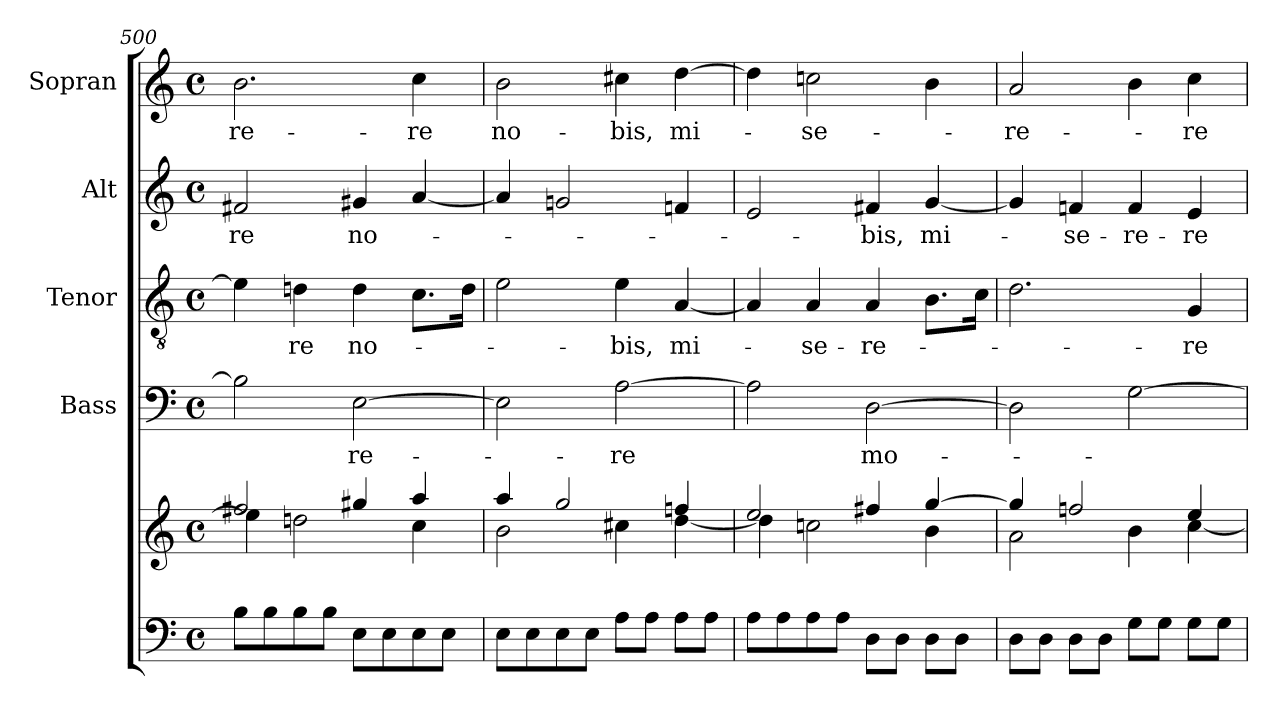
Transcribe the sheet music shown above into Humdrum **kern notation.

**kern	**kern	**kern	**text	**kern	**text	**kern	**text	**kern	**text
*part5	*part5	*part4	*part4	*part3	*part3	*part2	*part2	*part1	*part1
*staff6	*staff5	*staff4	*staff4	*staff3	*staff3	*staff2	*staff2	*staff1	*staff1
*	*	*I"Bass	*	*I"Tenor	*	*I"Alt	*	*I"Sopran	*
*	*	*I'B.	*	*I'T.	*	*I'A.	*	*I'S.	*
*clefF4	*clefG2	*clefF4	*	*clefGv2	*	*clefG2	*	*clefG2	*
*k[]	*k[]	*k[]	*	*k[]	*	*k[]	*	*k[]	*
*C:	*C:	*C:	*	*C:	*	*C:	*	*C:	*
*M4/4	*M4/4	*M4/4	*	*M4/4	*	*M4/4	*	*M4/4	*
*met(c)	*met(c)	*met(c)	*	*met(c)	*	*met(c)	*	*met(c)	*
=500	=500	=500	=500	=500	=500	=500	=500	=500	=500
*	*^	*	*	*	*	*	*	*	*
!	!	!	!	!	!	!	!	!LO:LY:b	!	!LO:LY:b
8B\L	2ff#X/	4ee\]	2B\]	.	4e\]	.	2f#X/	-re	2.b\	-re-
8B\	.	.	.	.	.	.	.	.	.	.
!	!	!	!	!	!	!LO:LY:b	!	!	!	!
8B\	.	2ddn\	.	.	4dn\	-re	.	.	.	.
8B\J	.	.	.	.	.	.	.	.	.	.
!	!	!	!	!LO:LY:b	!	!LO:LY:b	!	!LO:LY:b	!	!
8E\L	4gg#X/	.	[2E\	-re-	4d\	no-	4g#X/	no-	.	.
8E\	.	.	.	.	.	.	.	.	.	.
!	!	!	!	!	!	!	!	!	!	!LO:LY:b
8E\	4aa/	4cc\	.	.	8.c\L	.	[4a/	.	4cc\	-re
8E\J	.	.	.	.	.	.	.	.	.	.
.	.	.	.	.	16d\Jk	.	.	.	.	.
=501	=501	=501	=501	=501	=501	=501	=501	=501	=501	=501
!	!	!	!	!	!	!	!	!	!	!LO:LY:b
8E\L	4aa/	2b\	2E\]	.	2e\	.	4a/]	.	2b\	no-
8E\	.	.	.	.	.	.	.	.	.	.
8E\	2gg/	.	.	.	.	.	2gn/	.	.	.
8E\J	.	.	.	.	.	.	.	.	.	.
!	!	!	!	!LO:LY:b	!	!LO:LY:b	!	!	!	!LO:LY:b
8A\L	.	4cc#X\	[2A\	-re	4e\	-bis,	.	.	4cc#X\	-bis,
8A\J	.	.	.	.	.	.	.	.	.	.
!	!	!	!	!	!	!LO:LY:b	!	!	!	!LO:LY:b
8A\L	4ffn/	[<4dd\	.	.	[4A/	mi-	4fn/	.	[4dd\	mi-
8A\J	.	.	.	.	.	.	.	.	.	.
!!LO:LB:g=z
=502	=502	=502	=502	=502	=502	=502	=502	=502	=502	=502
8A\L	2ee/	4dd\]	2A\]	.	4A/]	.	2e/	.	4dd\]	.
8A\	.	.	.	.	.	.	.	.	.	.
!	!	!	!	!	!	!LO:LY:b	!	!	!	!LO:LY:b
8A\	.	2ccn\	.	.	4A/	-se-	.	.	2ccn\	-se-
8A\J	.	.	.	.	.	.	.	.	.	.
!	!	!	!	!LO:LY:b	!	!LO:LY:b	!	!LO:LY:b	!	!
8D\L	4ff#X/	.	[2D\	mo-	4A/	-re-	4f#X/	-bis,	.	.
8D\J	.	.	.	.	.	.	.	.	.	.
!	!	!	!	!	!	!	!	!LO:LY:b	!	!
8D\L	[>4gg/	4b\	.	.	8.B\L	.	[4g/	mi-	4b\	.
8D\J	.	.	.	.	.	.	.	.	.	.
.	.	.	.	.	16c\Jk	.	.	.	.	.
=503	=503	=503	=503	=503	=503	=503	=503	=503	=503	=503
!	!	!	!	!	!	!	!	!	!	!LO:LY:b
8D\L	4gg/]	2a\	2D\]	.	2.d\	.	4g/]	.	2a/	-re-
8D\J	.	.	.	.	.	.	.	.	.	.
!	!	!	!	!	!	!	!	!LO:LY:b	!	!
8D\L	2ffn/	.	.	.	.	.	4fn/	-se-	.	.
8D\J	.	.	.	.	.	.	.	.	.	.
!	!	!	!	!	!	!	!	!LO:LY:b	!	!
8G\L	.	4b\	[2G\	.	.	.	4f/	-re-	4b\	.
8G\J	.	.	.	.	.	.	.	.	.	.
!	!	!	!	!	!	!LO:LY:b	!	!LO:LY:b	!	!LO:LY:b
8G\L	4ee/	[<4cc\	.	.	4G/	-re	4e/	-re	4cc\	-re
8G\J	.	.	.	.	.	.	.	.	.	.
*	*v	*v	*	*	*	*	*	*	*	*
=	=	=	=	=	=	=	=	=	=
*-	*-	*-	*-	*-	*-	*-	*-	*-	*-
